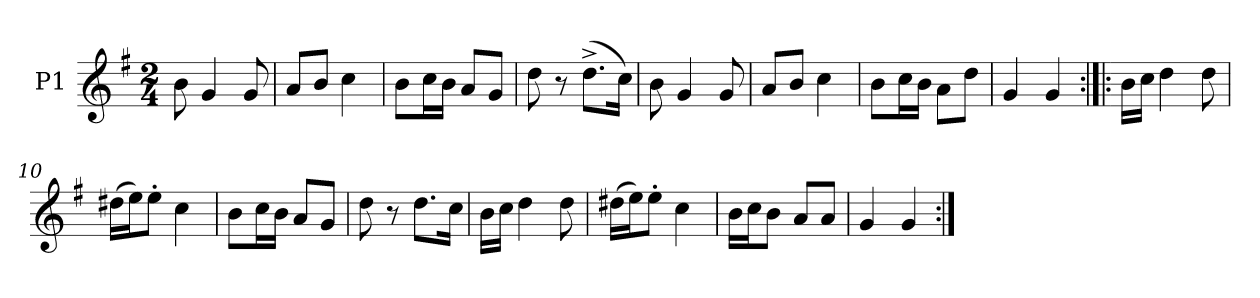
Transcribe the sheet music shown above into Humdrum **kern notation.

**kern
*part1
*staff1
*I"P1
*clefG2
*k[f#]
*G:
*M2/4
=1
8b
4g
8g
=2
8aL
8bJ
4cc
=3
8bL
16ccL
16bJJ
8aL
8gJ
=4
8dd
8r
(8.dd^L
16ccJk)
=5
8b
4g
8g
=6
8aL
8bJ
4cc
=7
8bL
16ccL
16bJJ
8aL
8ddJ
=8
4g
4g
=9:|!|:
16bLL
16ccJJ
4dd
8dd
=10
(16dd#XLL
16eeJ)
8ee'J
4cc
=11
8bL
16ccL
16bJJ
8aL
8gJ
=12
8dd
8r
8.ddL
16ccJk
=13
16bLL
16ccJJ
4dd
8dd
=14
(16dd#XLL
16eeJ)
8ee'J
4cc
=15
16bLL
16ccJ
8bJ
8aL
8aJ
=16
4g
4g
=:|!
*-
